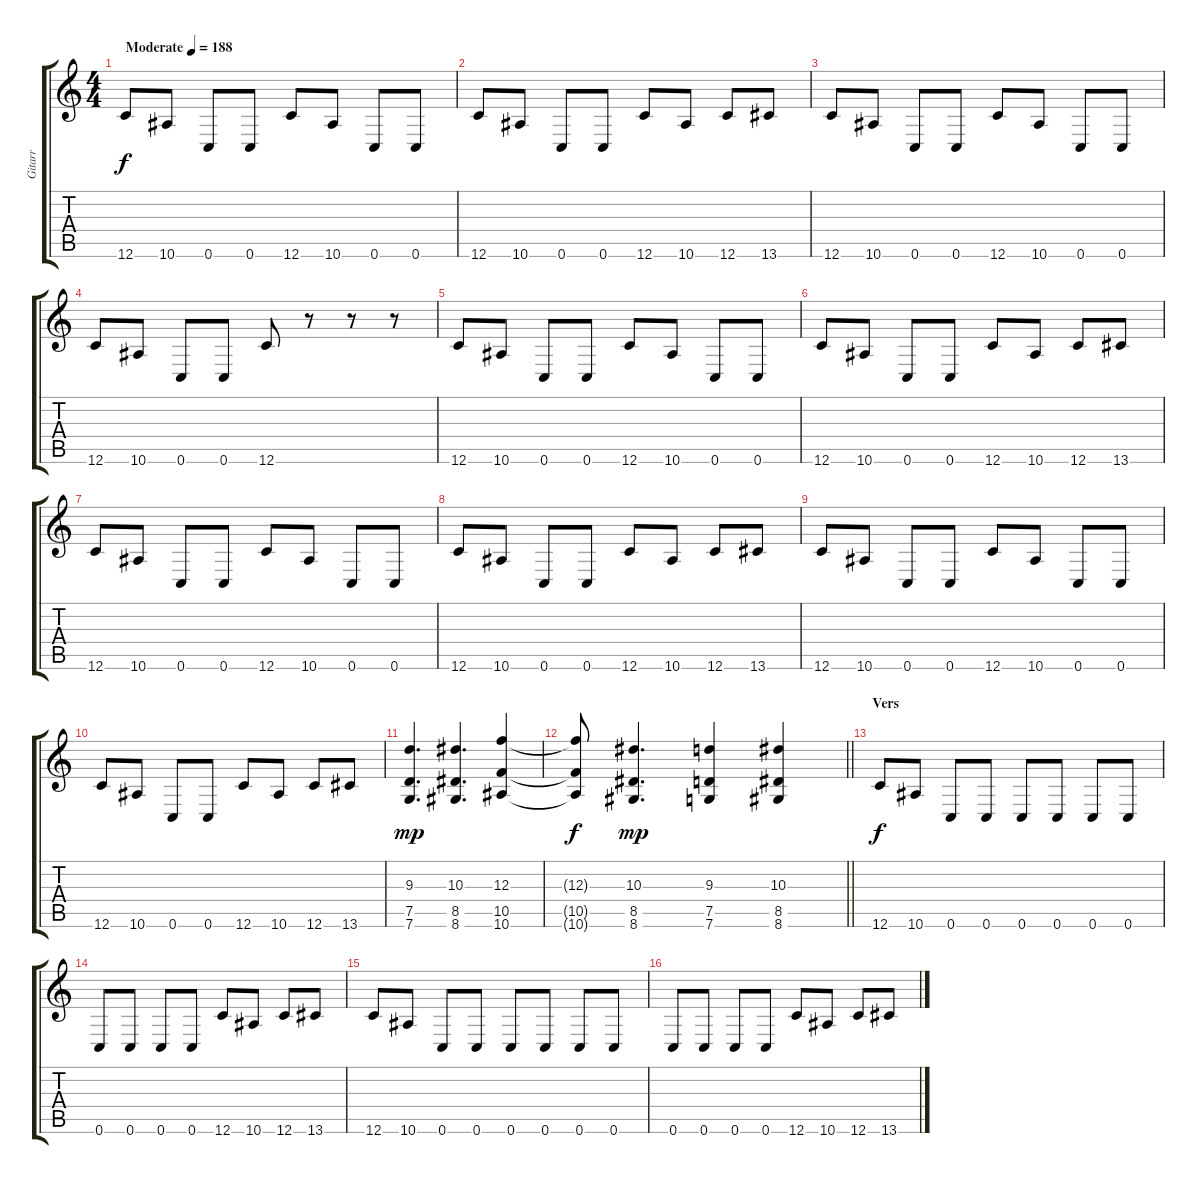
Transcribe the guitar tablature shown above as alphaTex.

\track ("Gitarr" "Gitarr") {instrument distortionguitar}
\staff {score tabs}
\tuning (D4 A3 F3 C3 G2 C2) {hide}
\ts (4 4)
\tempo (188 "Moderate")
\clef g2
\ks c
12.6.8{dy f instrument distortionguitar} 10.6.8 0.6.8 0.6.8 12.6.8 10.6.8 0.6.8 0.6.8 |
12.6.8 10.6.8 0.6.8 0.6.8 12.6.8 10.6.8 12.6.8 13.6.8 |
12.6.8 10.6.8 0.6.8 0.6.8 12.6.8 10.6.8 0.6.8 0.6.8 |
12.6.8 10.6.8 0.6.8 0.6.8 12.6.8 r.8 r.8 r.8 |
12.6.8 10.6.8 0.6.8 0.6.8 12.6.8 10.6.8 0.6.8 0.6.8 |
12.6.8 10.6.8 0.6.8 0.6.8 12.6.8 10.6.8 12.6.8 13.6.8 |
12.6.8 10.6.8 0.6.8 0.6.8 12.6.8 10.6.8 0.6.8 0.6.8 |
12.6.8 10.6.8 0.6.8 0.6.8 12.6.8 10.6.8 12.6.8 13.6.8 |
12.6.8 10.6.8 0.6.8 0.6.8 12.6.8 10.6.8 0.6.8 0.6.8 |
12.6.8 10.6.8 0.6.8 0.6.8 12.6.8 10.6.8 12.6.8 13.6.8 |
(9.3 7.5 7.6).4{d dy mp} (10.3 8.5 8.6).4{d} (12.3 10.5 10.6).4 |
\barLineRight lightlight
(12.3{t} 10.5{t} 10.6{t}).8{dy f} (10.3 8.5 8.6).4{d dy mp} (9.3 7.5 7.6).4 (10.3 8.5 8.6).4 |
\section ("" "Vers")
12.6.8{dy f} 10.6.8 0.6.8 0.6.8 0.6.8 0.6.8 0.6.8 0.6.8 |
0.6.8 0.6.8 0.6.8 0.6.8 12.6.8 10.6.8 12.6.8 13.6.8 |
12.6.8 10.6.8 0.6.8 0.6.8 0.6.8 0.6.8 0.6.8 0.6.8 |
0.6.8 0.6.8 0.6.8 0.6.8 12.6.8 10.6.8 12.6.8 13.6.8
